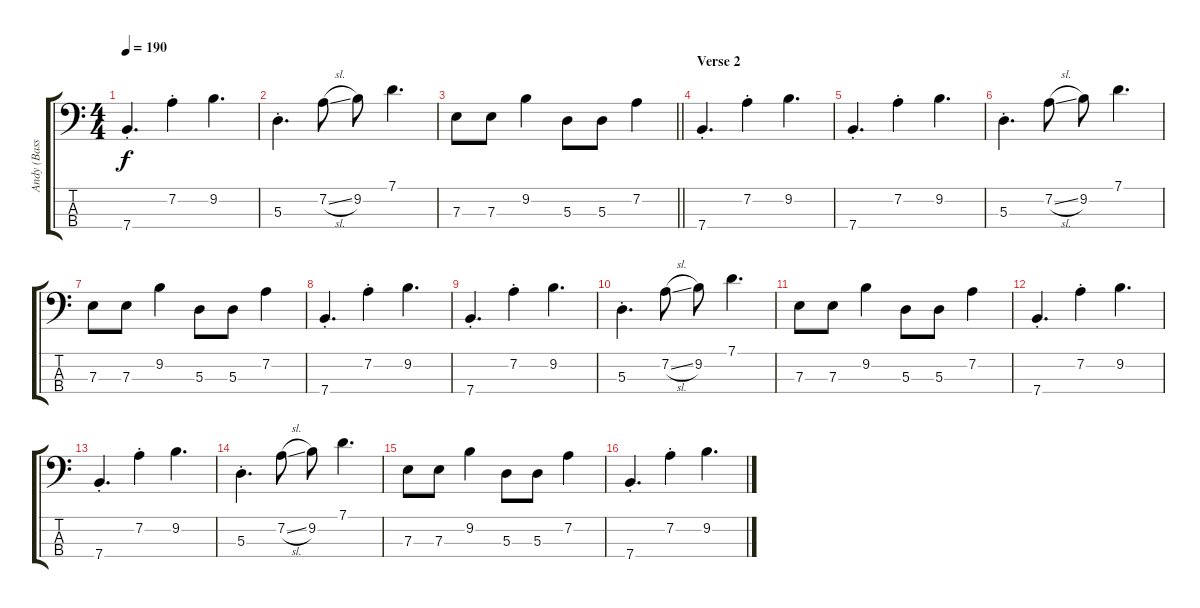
\track ("Andy (Bass)" "Andy (Bass") {instrument electricbasspick}
\staff {score tabs}
\tuning (G2 D2 A1 E1) {hide}
\ts (4 4)
\tempo 190
\clef f4
\ks c
7.4{st}.4{d dy f} 7.2{st}.4 9.2.4{d} |
5.3{st}.4{d} 7.2{sl}.8 9.2.8 7.1.4{d} |
\barLineRight lightlight
7.3.8 7.3.8 9.2.4 5.3.8 5.3.8 7.2.4 |
\section ("" "Verse 2")
7.4{st}.4{d} 7.2{st}.4 9.2.4{d} |
7.4{st}.4{d} 7.2{st}.4 9.2.4{d} |
5.3{st}.4{d} 7.2{sl}.8 9.2.8 7.1.4{d} |
7.3.8 7.3.8 9.2.4 5.3.8 5.3.8 7.2.4 |
7.4{st}.4{d} 7.2{st}.4 9.2.4{d} |
7.4{st}.4{d} 7.2{st}.4 9.2.4{d} |
5.3{st}.4{d} 7.2{sl}.8 9.2.8 7.1.4{d} |
7.3.8 7.3.8 9.2.4 5.3.8 5.3.8 7.2.4 |
7.4{st}.4{d} 7.2{st}.4 9.2.4{d} |
7.4{st}.4{d} 7.2{st}.4 9.2.4{d} |
5.3{st}.4{d} 7.2{sl}.8 9.2.8 7.1.4{d} |
7.3.8 7.3.8 9.2.4 5.3.8 5.3.8 7.2.4 |
7.4{st}.4{d} 7.2{st}.4 9.2.4{d}
